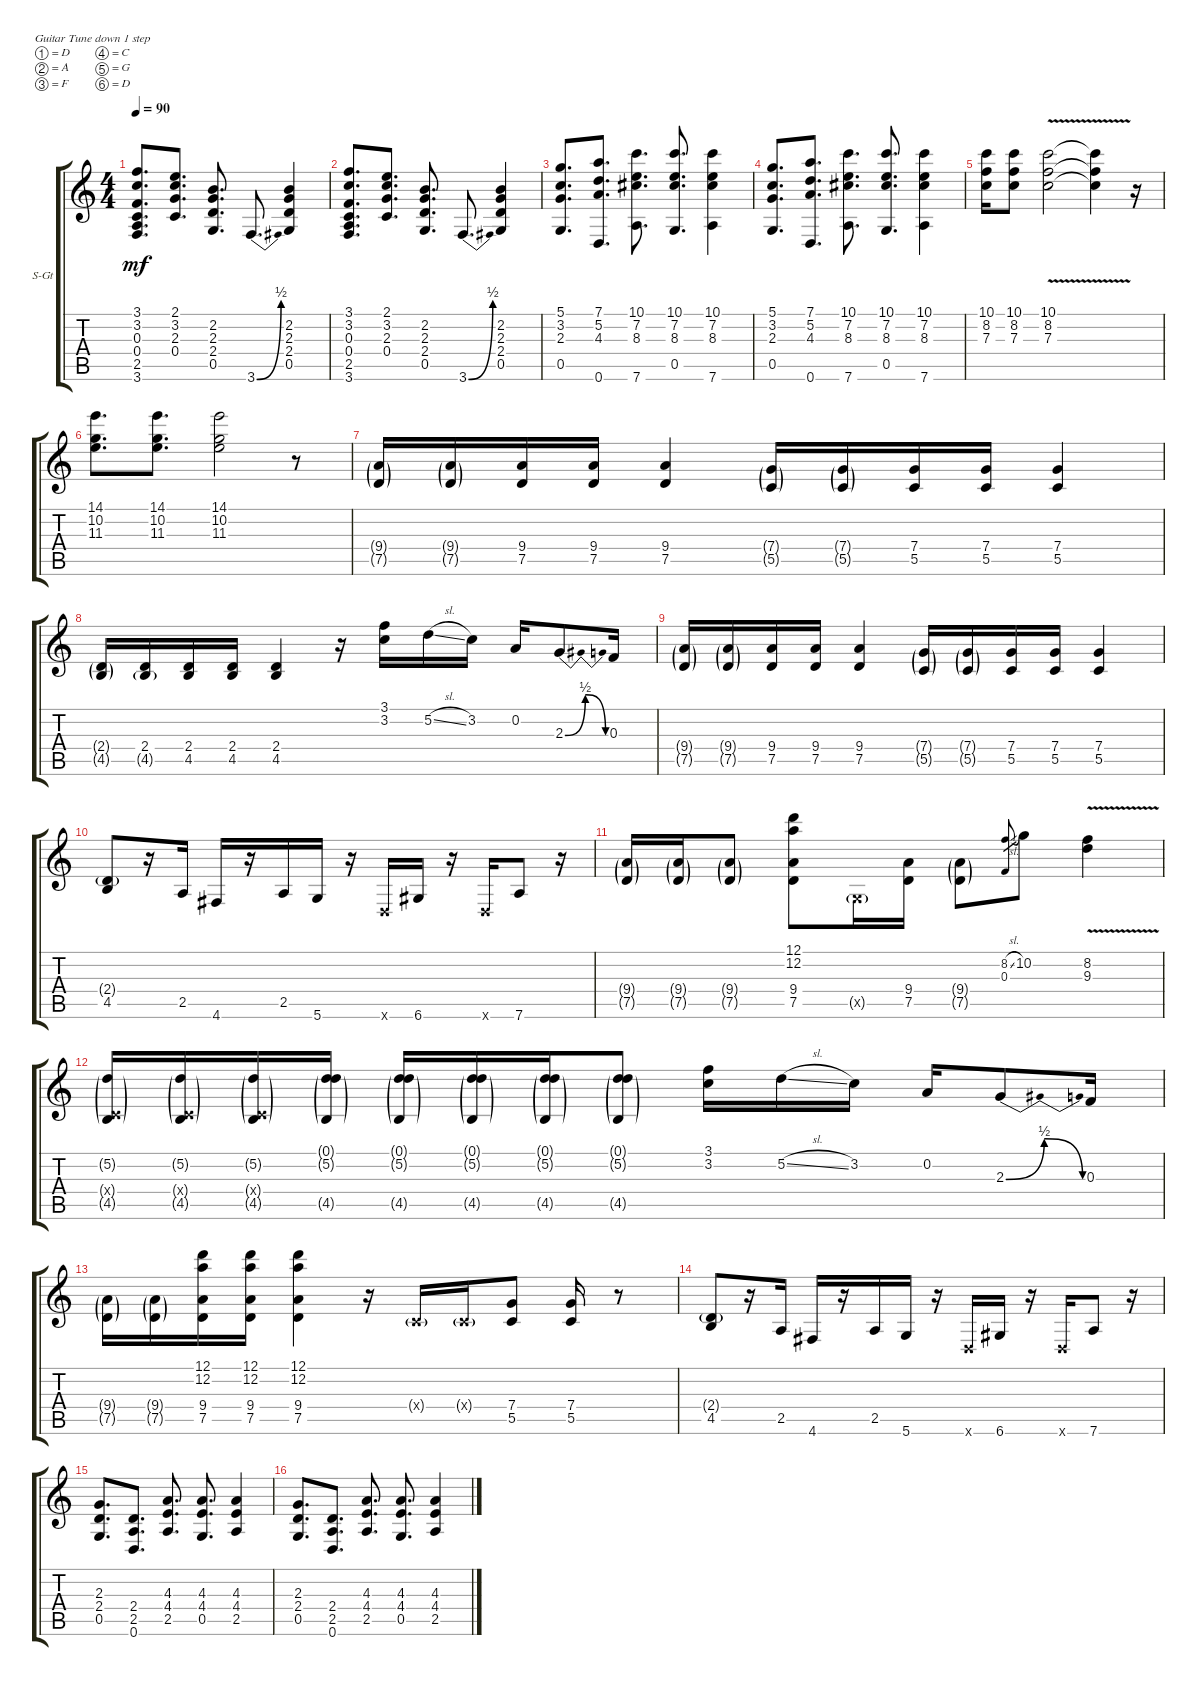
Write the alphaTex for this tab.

\defaultSystemsLayout 4
\bracketExtendMode groupsimilarinstruments
\firstSystemTrackNameOrientation horizontal
\otherSystemsTrackNameOrientation horizontal
\track ("Steel Guitar" "S-Gt") {instrument acousticguitarsteel}
\staff {score tabs}
\tuning (D4 A3 F3 C3 G2 D2)
\ts (4 4)
\tempo 90
\clef g2
\ks c
(3.6 2.5 3.1 3.2 0.3 0.4).8{d dy mf} (0.4 2.3 3.2 2.1).8{d} (0.5 2.4 2.3 2.2).8{d} 3.6{be (bend 0 0 29.4 2)}.8{d} (0.5 2.4 2.3 2.2).4 |
(3.6 2.5 3.1 3.2 0.3 0.4).8{d} (0.4 2.3 3.2 2.1).8{d} (0.5 2.4 2.3 2.2).8{d} 3.6{be (bend 0 0 29.4 2)}.8{d} (0.5 2.4 2.3 2.2).4 |
(5.1 3.2 2.3 0.5).8{d} (7.1 5.2 4.3 0.6).8{d} (10.1 7.2 8.3 7.6).8{d} (0.5 8.3 7.2 10.1).8{d} (7.6 8.3 7.2 10.1).4 |
(5.1 3.2 2.3 0.5).8{d} (7.1 5.2 4.3 0.6).8{d} (10.1 7.2 8.3 7.6).8{d} (0.5 8.3 7.2 10.1).8{d} (7.6 8.3 7.2 10.1).4 |
(10.1 8.2 7.3).16 (10.1 8.2 7.3).8 (10.1{v} 8.2{v} 7.3{v}).2 (10.1{t} 8.2{t} 7.3{t}).4 r.16 |
(14.1 10.2 11.3).8{d} (14.1 10.2 11.3).8{d} (14.1 10.2 11.3).2 r.8 |
(7.5{g} 9.4{g}).16 (7.5{g} 9.4{g}).16 (9.4 7.5).16 (9.4 7.5).16 (7.5 9.4).4 (5.5{g} 7.4{g}).16 (5.5{g} 7.4{g}).16 (5.5 7.4).16 (7.4 5.5).16 (7.4 5.5).4 |
(4.5{g} 2.4{g}).16 (4.5{g} 2.4).16 (4.5 2.4).16 (4.5 2.4).16 (4.5 2.4).4 r.16 (3.1 3.2).16 5.2{sl}.16 3.2.16 0.2.16 2.3{be (bendrelease 0 0 11.4 2 11.4 2 23.4 0)}.8 0.3.16 |
(7.5{g} 9.4{g}).16 (7.5{g} 9.4{g}).16 (9.4 7.5).16 (9.4 7.5).16 (7.5 9.4).4 (5.5{g} 7.4{g}).16 (5.5{g} 7.4{g}).16 (5.5 7.4).16 (7.4 5.5).16 (7.4 5.5).4 |
(4.5 2.4{g}).8 r.16 2.5.16 4.6.16 r.16 2.5.16 5.6.16 r.16 0.6{x}.16 6.6.16 r.16 0.6{x}.16 7.6.8 r.16 |
(7.5{g} 9.4{g}).16 (7.5{g} 9.4{g}).16 (9.4{g} 7.5{g}).8 (9.4 7.5 12.2 12.1).8 0.5{g x}.16 (7.5 9.4).16 (7.5{g} 9.4{g}).8 (8.2{sl} 0.3).8{gr} 10.2.8 (8.2{v} 9.3{v}).4 |
(4.5{g} 0.4{g x} 5.2{g}).16 (4.5{g} 0.4{g x} 5.2{g}).16 (4.5{g} 0.4{g x} 5.2{g}).16 (5.2{g} 4.5{g} 0.1{g}).16 (5.2{g} 4.5{g} 0.1{g}).16 (5.2{g} 0.1{g} 4.5{g}).16 (5.2{g} 0.1{g} 4.5{g}).16 (5.2{g} 0.1{g} 4.5{g}).8 (3.1 3.2).16 5.2{sl}.16 3.2.16 0.2.16 2.3{be (bendrelease 0 0 11.4 2 11.4 2 23.4 0)}.8 0.3.16 |
(7.5{g} 9.4{g}).16 (7.5{g} 9.4{g}).16 (12.1 12.2 9.4 7.5).16 (12.1 12.2 9.4 7.5).16 (12.1 12.2 9.4 7.5).4 r.16 0.4{g x}.16 0.4{g x}.16 (5.5 7.4).8 (7.4 5.5).16 r.8 |
(4.5 2.4{g}).8 r.16 2.5.16 4.6.16 r.16 2.5.16 5.6.16 r.16 0.6{x}.16 6.6.16 r.16 0.6{x}.16 7.6.8 r.16 |
(0.5 2.4 2.3).8{d} (0.6 2.5 2.4).8{d} (2.5 4.4 4.3).8{d} (4.3 4.4 0.5).8{d} (2.5 4.4 4.3).4 |
(0.5 2.4 2.3).8{d} (0.6 2.5 2.4).8{d} (2.5 4.4 4.3).8{d} (4.3 4.4 0.5).8{d} (2.5 4.4 4.3).4
